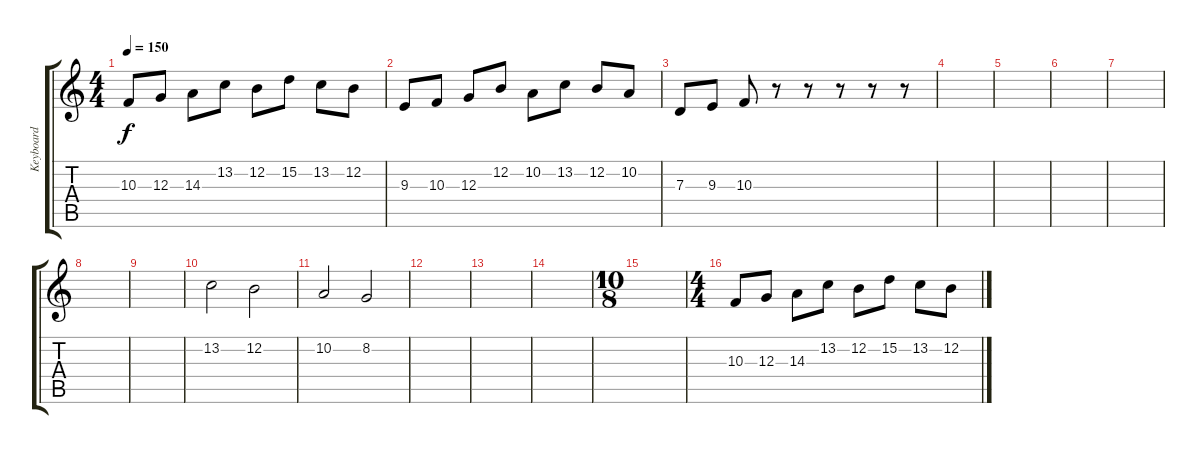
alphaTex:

\track ("Keyboard" "Keyboard") {instrument stringensemble1}
\staff {score tabs}
\tuning (E4 B3 G3 D3 A2 E2) {hide}
\ts (4 4)
\tempo 150
\clef g2
\ks c
10.3.8{dy f} 12.3.8 14.3.8 13.2.8 12.2.8 15.2.8 13.2.8 12.2.8 |
9.3.8 10.3.8 12.3.8 12.2.8 10.2.8 13.2.8 12.2.8 10.2.8 |
7.3.8 9.3.8 10.3.8 r.8 r.8 r.8 r.8 r.8 |
|
|
|
|
|
|
13.2.2 12.2.2 |
10.2.2 8.2.2 |
|
|
|
\ts (10 8)
|
\ts (4 4)
10.3.8 12.3.8 14.3.8 13.2.8 12.2.8 15.2.8 13.2.8 12.2.8
